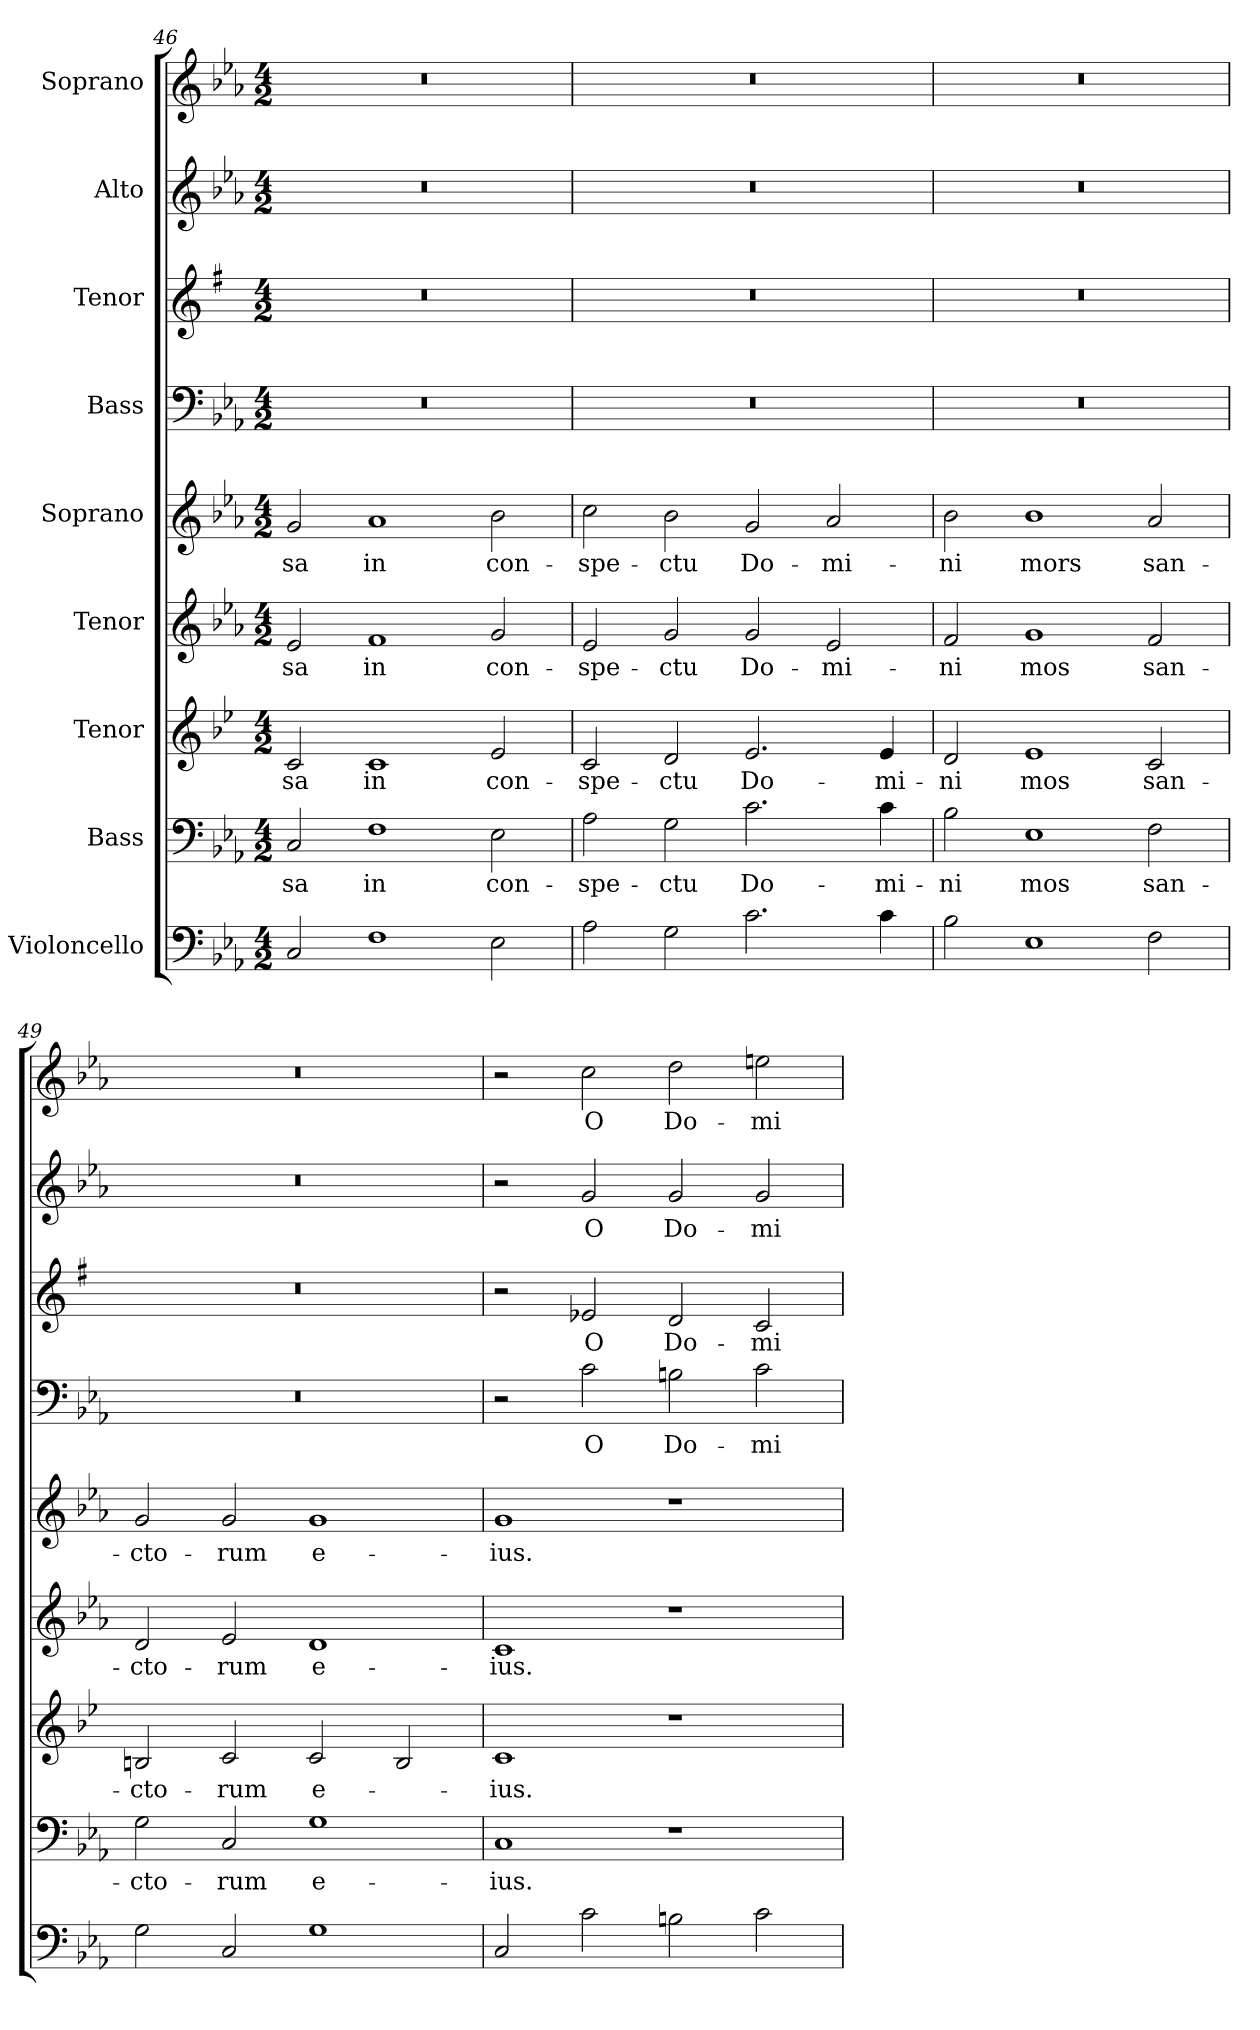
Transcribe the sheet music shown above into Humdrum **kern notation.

**kern	**kern	**text	**kern	**text	**kern	**text	**kern	**text	**kern	**text	**kern	**text	**kern	**text	**kern	**text
*part9	*part8	*part8	*part7	*part7	*part6	*part6	*part5	*part5	*part4	*part4	*part3	*part3	*part2	*part2	*part1	*part1
*staff9	*staff8	*staff8	*staff7	*staff7	*staff6	*staff6	*staff5	*staff5	*staff4	*staff4	*staff3	*staff3	*staff2	*staff2	*staff1	*staff1
*I"Violoncello	*I"Bass	*	*I"Tenor	*	*I"Tenor	*	*I"Soprano	*	*I"Bass	*	*I"Tenor	*	*I"Alto	*	*I"Soprano	*
*clefF4	*clefF4	*	*clefG2	*	*clefG2	*	*clefG2	*	*clefF4	*	*clefG2	*	*clefG2	*	*clefG2	*
*k[b-e-a-]	*k[b-e-a-]	*	*k[b-e-]	*	*k[b-e-a-]	*	*k[b-e-a-]	*	*k[b-e-a-]	*	*k[f#]	*	*k[b-e-a-]	*	*k[b-e-a-]	*
*M4/2	*M4/2	*	*M4/2	*	*M4/2	*	*M4/2	*	*M4/2	*	*M4/2	*	*M4/2	*	*M4/2	*
=46	=46	=46	=46	=46	=46	=46	=46	=46	=46	=46	=46	=46	=46	=46	=46	=46
!	!	!LO:LY:b	!	!LO:LY:b	!	!LO:LY:b	!	!LO:LY:b	!	!	!	!	!	!	!	!
2C/	2C/	-sa	2c/	-sa	2e-/	-sa	2g/	-sa	0r	.	0r	.	0r	.	0r	.
!	!	!LO:LY:b	!	!LO:LY:b	!	!LO:LY:b	!	!LO:LY:b	!	!	!	!	!	!	!	!
1F	1F	in	1c	in	1f	in	1a-	in	.	.	.	.	.	.	.	.
!	!	!LO:LY:b	!	!LO:LY:b	!	!LO:LY:b	!	!LO:LY:b	!	!	!	!	!	!	!	!
2E-\	2E-\	con-	2e-/	con-	2g/	con-	2b-\	con-	.	.	.	.	.	.	.	.
=47	=47	=47	=47	=47	=47	=47	=47	=47	=47	=47	=47	=47	=47	=47	=47	=47
!	!	!LO:LY:b	!	!LO:LY:b	!	!LO:LY:b	!	!LO:LY:b	!	!	!	!	!	!	!	!
2A-\	2A-\	-spe-	2c/	-spe-	2e-/	-spe-	2cc\	-spe-	0r	.	0r	.	0r	.	0r	.
!	!	!LO:LY:b	!	!LO:LY:b	!	!LO:LY:b	!	!LO:LY:b	!	!	!	!	!	!	!	!
2G\	2G\	-ctu	2d/	-ctu	2g/	-ctu	2b-\	-ctu	.	.	.	.	.	.	.	.
!	!	!LO:LY:b	!	!LO:LY:b	!	!LO:LY:b	!	!LO:LY:b	!	!	!	!	!	!	!	!
2.c\	2.c\	Do-	2.e-/	Do-	2g/	Do-	2g/	Do-	.	.	.	.	.	.	.	.
!	!	!	!	!	!	!LO:LY:b	!	!LO:LY:b	!	!	!	!	!	!	!	!
.	.	.	.	.	2e-/	-mi-	2a-/	-mi-	.	.	.	.	.	.	.	.
!	!	!LO:LY:b	!	!LO:LY:b	!	!	!	!	!	!	!	!	!	!	!	!
4c\	4c\	-mi-	4e-/	-mi-	.	.	.	.	.	.	.	.	.	.	.	.
=48	=48	=48	=48	=48	=48	=48	=48	=48	=48	=48	=48	=48	=48	=48	=48	=48
!	!	!LO:LY:b	!	!LO:LY:b	!	!LO:LY:b	!	!LO:LY:b	!	!	!	!	!	!	!	!
2B-\	2B-\	-ni	2d/	-ni	2f/	-ni	2b-\	-ni	0r	.	0r	.	0r	.	0r	.
!	!	!LO:LY:b	!	!LO:LY:b	!	!LO:LY:b	!	!LO:LY:b	!	!	!	!	!	!	!	!
1E-	1E-	mos	1e-	mos	1g	mos	1b-	mors	.	.	.	.	.	.	.	.
!	!	!LO:LY:b	!	!LO:LY:b	!	!LO:LY:b	!	!LO:LY:b	!	!	!	!	!	!	!	!
2F\	2F\	san-	2c/	san-	2f/	san-	2a-/	san-	.	.	.	.	.	.	.	.
=49	=49	=49	=49	=49	=49	=49	=49	=49	=49	=49	=49	=49	=49	=49	=49	=49
!	!	!LO:LY:b	!	!LO:LY:b	!	!LO:LY:b	!	!LO:LY:b	!	!	!	!	!	!	!	!
2G\	2G\	-cto-	2Bn/	-cto-	2d/	-cto-	2g/	-cto-	0r	.	0r	.	0r	.	0r	.
!	!	!LO:LY:b	!	!LO:LY:b	!	!LO:LY:b	!	!LO:LY:b	!	!	!	!	!	!	!	!
2C/	2C/	-rum	2c/	-rum	2e-/	-rum	2g/	-rum	.	.	.	.	.	.	.	.
!	!	!LO:LY:b	!	!LO:LY:b	!	!LO:LY:b	!	!LO:LY:b	!	!	!	!	!	!	!	!
1G	1G	e-	2c/	e-	1d	e-	1g	e-	.	.	.	.	.	.	.	.
.	.	.	2B/	.	.	.	.	.	.	.	.	.	.	.	.	.
=50	=50	=50	=50	=50	=50	=50	=50	=50	=50	=50	=50	=50	=50	=50	=50	=50
!	!	!LO:LY:b	!	!LO:LY:b	!	!LO:LY:b	!	!LO:LY:b	!	!	!	!	!	!	!	!
2C/	1C	-ius.	1c	-ius.	1c	-ius.	1g	-ius.	2r	.	2r	.	2r	.	2r	.
!	!	!	!	!	!	!	!	!	!	!LO:LY:b	!	!LO:LY:b	!	!LO:LY:b	!	!LO:LY:b
2c\	.	.	.	.	.	.	.	.	2c\	O	2e-X/	O	2g/	O	2cc\	O
!	!	!	!	!	!	!	!	!	!	!LO:LY:b	!	!LO:LY:b	!	!LO:LY:b	!	!LO:LY:b
2Bn\	1r	.	1r	.	1r	.	1r	.	2Bn\	Do-	2d/	Do-	2g/	Do-	2dd\	Do-
!	!	!	!	!	!	!	!	!	!	!LO:LY:b	!	!LO:LY:b	!	!LO:LY:b	!	!LO:LY:b
2c\	.	.	.	.	.	.	.	.	2c\	-mi-	2c/	-mi-	2g/	-mi-	2een\	-mi-
=	=	=	=	=	=	=	=	=	=	=	=	=	=	=	=	=
*-	*-	*-	*-	*-	*-	*-	*-	*-	*-	*-	*-	*-	*-	*-	*-	*-
